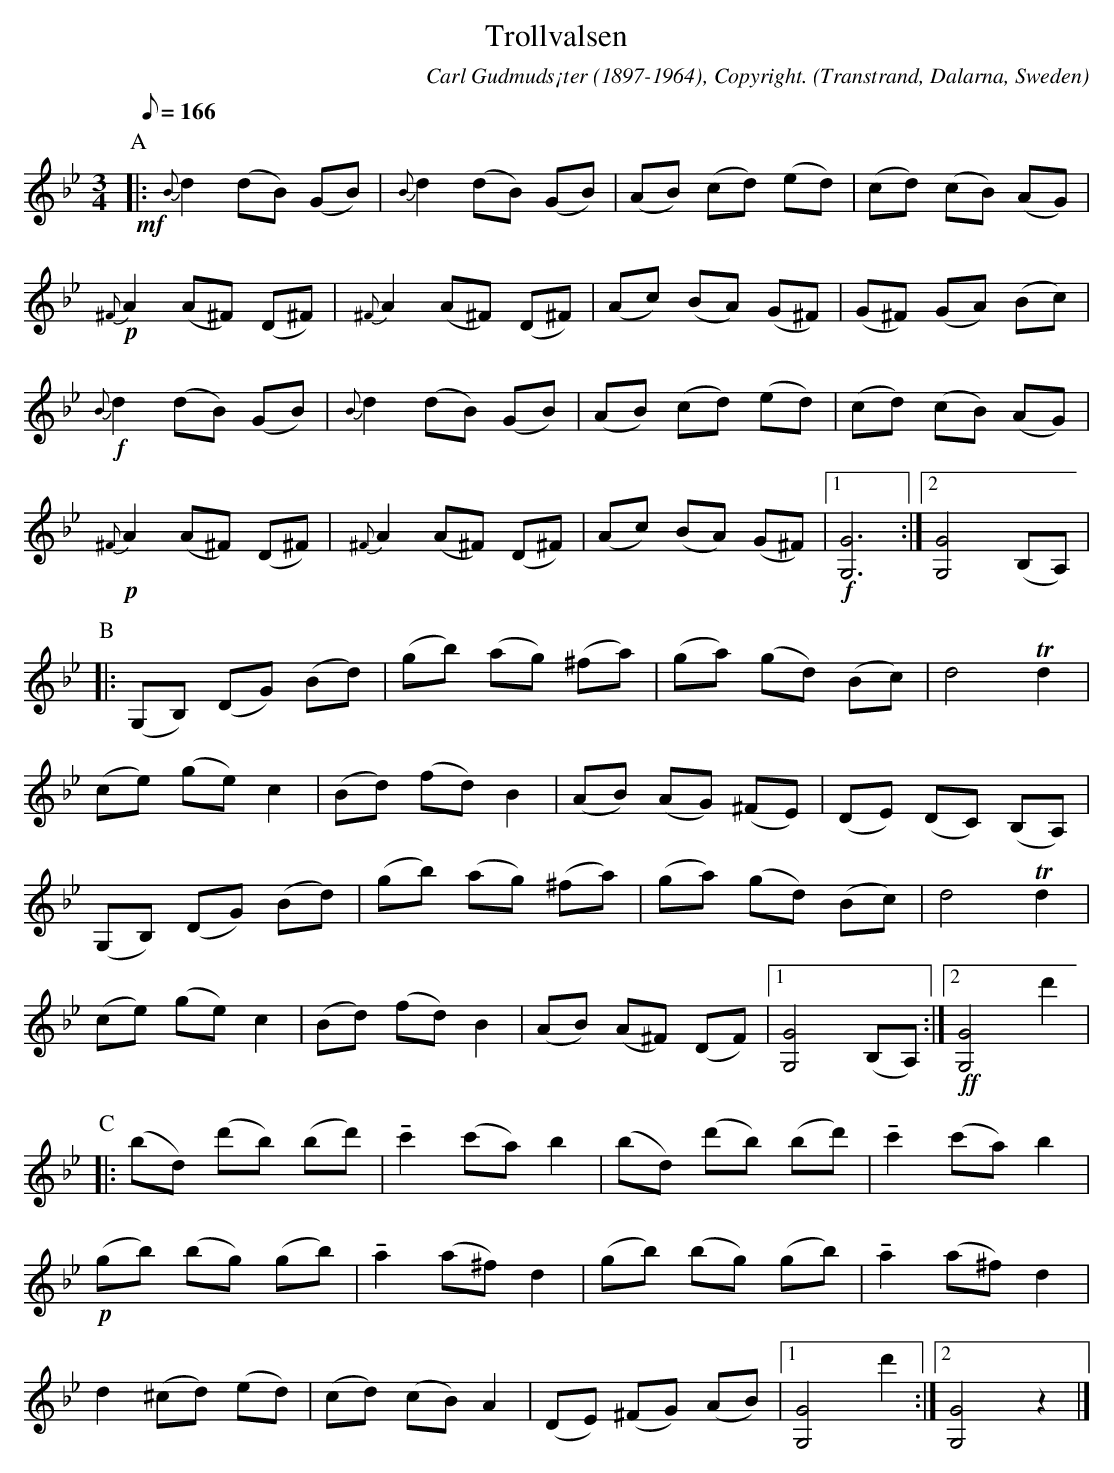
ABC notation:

X:1
T: Trollvalsen
O: Transtrand, Dalarna, Sweden
M: 3/4
C: Carl Gudmuds¡ter (1897-1964), Copyright.
Q:166 Allegro
K: Gm
P:A
+mf+ |: {B}d2 (dB) (GB) | {B}d2 (dB) (GB) | (AB) (cd) (ed) | (cd) (cB) (AG) |
+p+ {^F}A2 (A^F) (D^F) | {^F}A2 (A^F) (D^F) | (Ac) (BA) (G^F) | (G^F) (GA) (Bc) |
+f+ {B}d2 (dB) (GB) | {B}d2 (dB) (GB) |  (AB) (cd) (ed) | (cd) (cB) (AG) |
+p+ {^F}A2 (A^F) (D^F) | {^F}A2 (A^F) (D^F) | (Ac) (BA) (G^F) |1 +f+ [G6G,6] :|2 [G4G,4] (B,A,)|
P:B
|: (G,B,) (DG) (Bd) | (gb) (ag) (^fa) | (ga) (gd) (Bc) | d4 Td2 |
(ce) (ge) c2 | (Bd) (fd) B2 | (AB) (AG) (^FE) | (DE) (DC) (B,A,) |
(G,B,) (DG) (Bd) | (gb) (ag) (^fa) | (ga) (gd) (Bc) | d4 Td2 |
(ce) (ge) c2 | (Bd) (fd) B2 | (AB) (A^F) (DF) |1 [G4G,4] (B,A,) :|2 +ff+ [G4G,4] d'2|
P:C
|: (bd) (d'b) (bd') | !tenuto!c'2 (c'a) b2 | (bd) (d'b) (bd') | !tenuto! c'2 (c'a) b2 |
+p+ (gb) (bg) (gb) | !tenuto! a2 (a^f) d2 | (gb) (bg) (gb) | !tenuto! a2 (a^f) d2 |
d2 (^cd) (ed) | (cd) (cB) A2 | (DE) (^FG) (AB) |1 [G4G,4] d'2 :|2 [G4G,4] z2 |]
